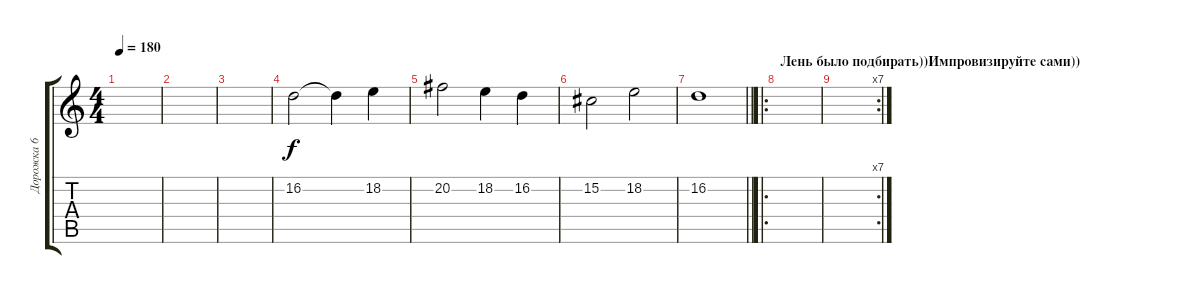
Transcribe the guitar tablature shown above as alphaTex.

\track ("Дорожка 6" "Дорожка 6") {instrument stringensemble1}
\staff {score tabs}
\tuning (Eb4 Bb3 Gb3 Db3 Ab2 Eb2) {hide}
\ts (4 4)
\tempo 180
\clef g2
\ks c
|
|
|
16.2.2 16.2{t}.4 18.2.4 |
20.2.2 18.2.4 16.2.4 |
15.2.2 18.2.2 |
\barLineRight lightlight
16.2.1 |
\ro
\section ("" "Лень было подбирать))Импровизируйте сами))")
|
\rc 7
